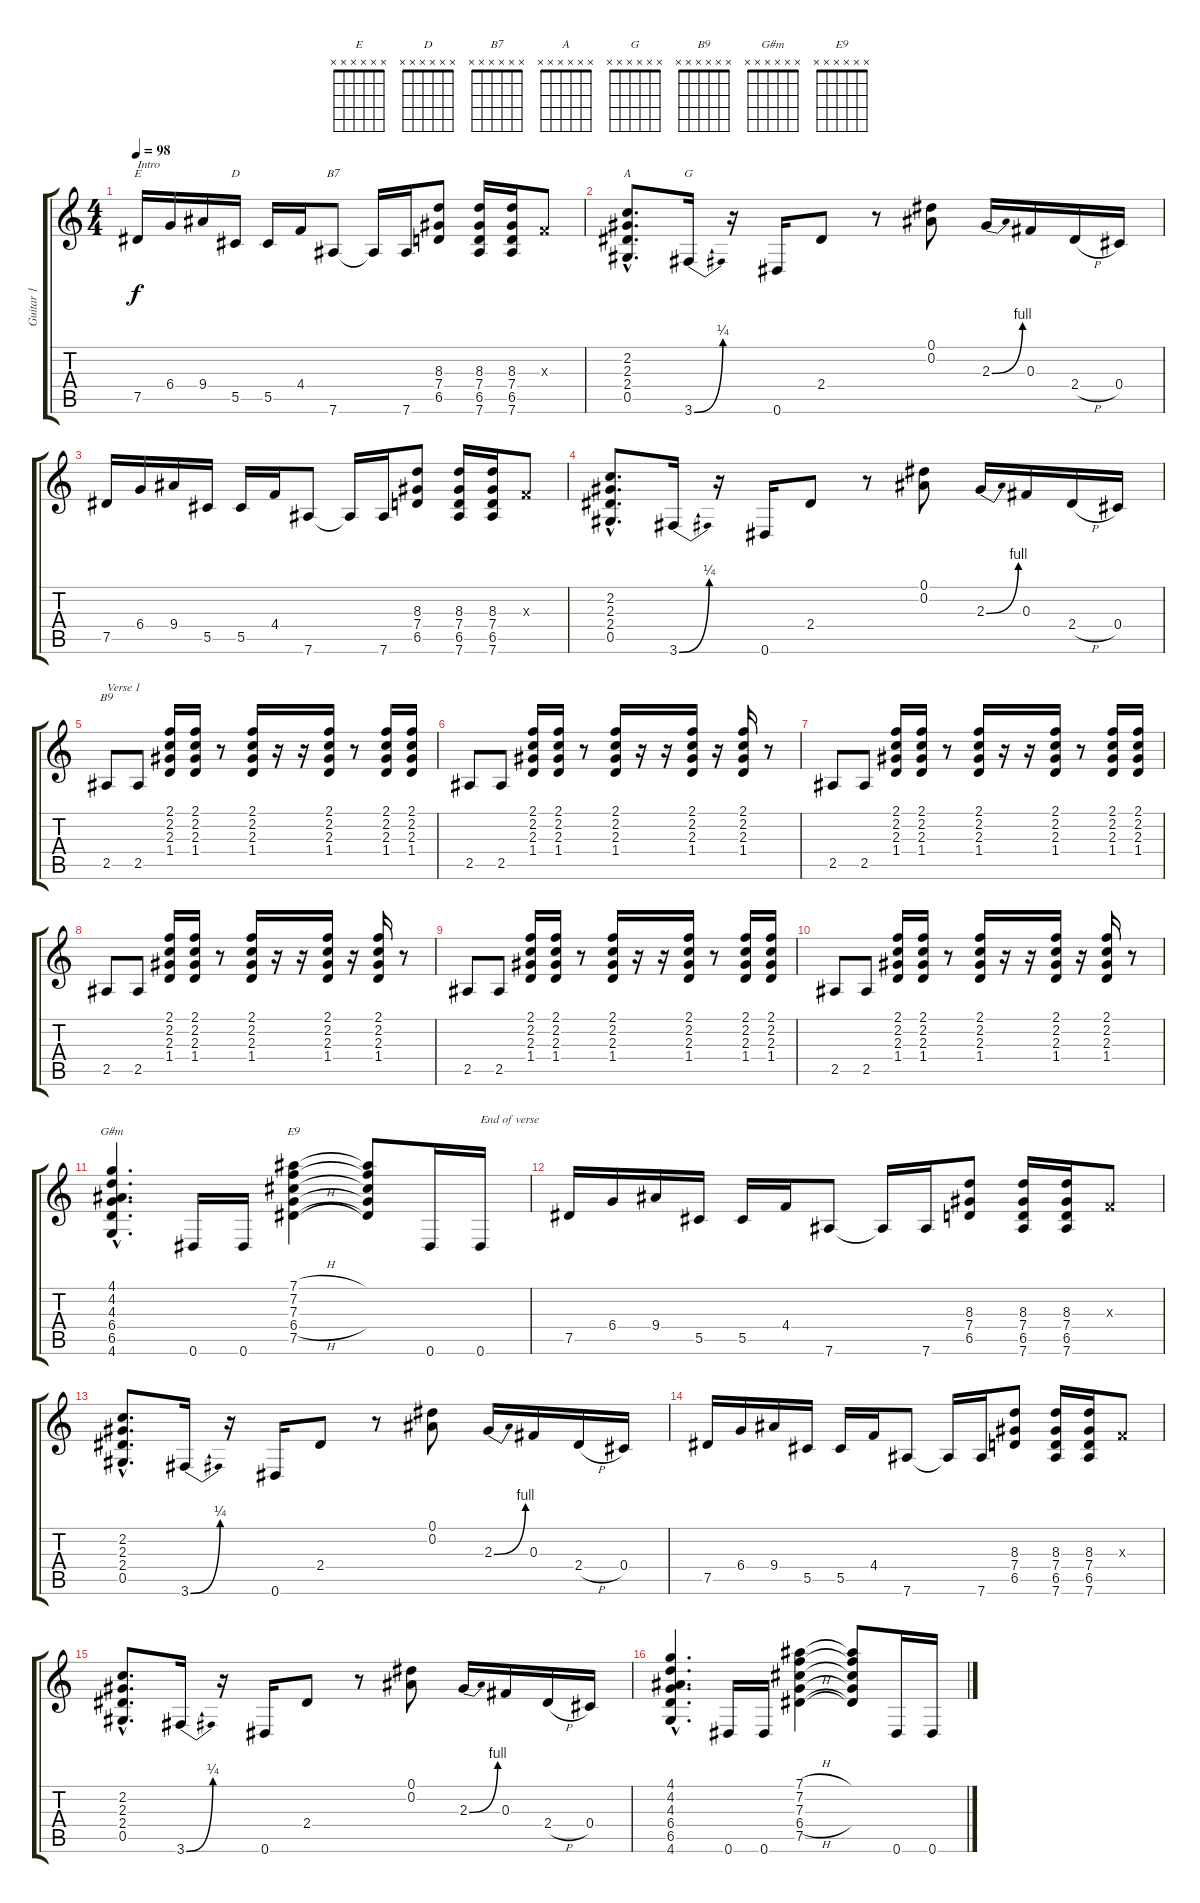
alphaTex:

\track ("Guitar 1" "Guitar 1") {instrument overdrivenguitar}
\staff {score tabs}
\tuning (Eb4 Bb3 Gb3 Db3 Ab2 Eb2) {hide}
\chord ("E" x x x x x x) {firstfret 0}
\chord ("D" x x x x x x) {firstfret 0}
\chord ("B7" x x x x x x) {firstfret 0}
\chord ("A" x x x x x x) {firstfret 0}
\chord ("G" x x x x x x) {firstfret 0}
\chord ("B9" x x x x x x) {firstfret 0}
\chord ("G#m" x x x x x x) {firstfret 0}
\chord ("E9" x x x x x x) {firstfret 0}
\ts (4 4)
\tempo 98
\clef g2
\ks c
7.5.16{ch "E" txt "Intro" dy f instrument overdrivenguitar} 6.4.16 9.4.16 5.5.16{ch "D"} 5.5.16 4.4.16 7.6.8{ch "B7"} 7.6{t}.16 7.6.16 (8.3 7.4 6.5).8 (8.3 7.4 6.5 7.6).16 (8.3 7.4 6.5 7.6).16 -1.3{x}.8 |
(2.2{hac} 2.3{hac} 2.4{hac} 0.5{hac}).8{d ch "A"} 3.6{be (bend 0 0 60 1)}.16{ch "G"} r.16 0.6.16 2.4.8 r.8 (0.1 0.2).8 2.3{be (bend 0 0 60 4)}.16 0.3.16 2.4{h}.16 0.4.16 |
7.5.16 6.4.16 9.4.16 5.5.16 5.5.16 4.4.16 7.6.8 7.6{t}.16 7.6.16 (8.3 7.4 6.5).8 (8.3 7.4 6.5 7.6).16 (8.3 7.4 6.5 7.6).16 -1.3{x}.8 |
(2.2{hac} 2.3{hac} 2.4{hac} 0.5{hac}).8{d} 3.6{be (bend 0 0 60 1)}.16 r.16 0.6.16 2.4.8 r.8 (0.1 0.2).8 2.3{be (bend 0 0 60 4)}.16 0.3.16 2.4{h}.16 0.4.16 |
2.5.8{ch "B9" txt "Verse 1"} 2.5.8 (2.1 2.2 2.3 1.4).16 (2.1 2.2 2.3 1.4).16 r.8 (2.1 2.2 2.3 1.4).16 r.16 r.16 (2.1 2.2 2.3 1.4).16 r.8 (2.1 2.2 2.3 1.4).16 (2.1 2.2 2.3 1.4).16 |
2.5.8 2.5.8 (2.1 2.2 2.3 1.4).16 (2.1 2.2 2.3 1.4).16 r.8 (2.1 2.2 2.3 1.4).16 r.16 r.16 (2.1 2.2 2.3 1.4).16 r.16 (2.1 2.2 2.3 1.4).16 r.8 |
2.5.8 2.5.8 (2.1 2.2 2.3 1.4).16 (2.1 2.2 2.3 1.4).16 r.8 (2.1 2.2 2.3 1.4).16 r.16 r.16 (2.1 2.2 2.3 1.4).16 r.8 (2.1 2.2 2.3 1.4).16 (2.1 2.2 2.3 1.4).16 |
2.5.8 2.5.8 (2.1 2.2 2.3 1.4).16 (2.1 2.2 2.3 1.4).16 r.8 (2.1 2.2 2.3 1.4).16 r.16 r.16 (2.1 2.2 2.3 1.4).16 r.16 (2.1 2.2 2.3 1.4).16 r.8 |
2.5.8 2.5.8 (2.1 2.2 2.3 1.4).16 (2.1 2.2 2.3 1.4).16 r.8 (2.1 2.2 2.3 1.4).16 r.16 r.16 (2.1 2.2 2.3 1.4).16 r.8 (2.1 2.2 2.3 1.4).16 (2.1 2.2 2.3 1.4).16 |
2.5.8 2.5.8 (2.1 2.2 2.3 1.4).16 (2.1 2.2 2.3 1.4).16 r.8 (2.1 2.2 2.3 1.4).16 r.16 r.16 (2.1 2.2 2.3 1.4).16 r.16 (2.1 2.2 2.3 1.4).16 r.8 |
(4.1{hac} 4.2{hac} 4.3{hac} 6.4{hac} 6.5{hac} 4.6{hac}).4{d ch "G#m"} 0.6.16 0.6.16 (7.1{h} 7.2{h} 7.3{h} 6.4{h} 7.5{h}).4{ch "E9"} (7.1{t} 7.2{t} 7.3{t} 6.4{t} 7.5{t}).8 0.6.16 0.6.16{txt "End of verse"} |
7.5.16 6.4.16 9.4.16 5.5.16 5.5.16 4.4.16 7.6.8 7.6{t}.16 7.6.16 (8.3 7.4 6.5).8 (8.3 7.4 6.5 7.6).16 (8.3 7.4 6.5 7.6).16 -1.3{x}.8 |
(2.2{hac} 2.3{hac} 2.4{hac} 0.5{hac}).8{d} 3.6{be (bend 0 0 60 1)}.16 r.16 0.6.16 2.4.8 r.8 (0.1 0.2).8 2.3{be (bend 0 0 60 4)}.16 0.3.16 2.4{h}.16 0.4.16 |
7.5.16 6.4.16 9.4.16 5.5.16 5.5.16 4.4.16 7.6.8 7.6{t}.16 7.6.16 (8.3 7.4 6.5).8 (8.3 7.4 6.5 7.6).16 (8.3 7.4 6.5 7.6).16 -1.3{x}.8 |
(2.2{hac} 2.3{hac} 2.4{hac} 0.5{hac}).8{d} 3.6{be (bend 0 0 60 1)}.16 r.16 0.6.16 2.4.8 r.8 (0.1 0.2).8 2.3{be (bend 0 0 60 4)}.16 0.3.16 2.4{h}.16 0.4.16 |
(4.1{hac} 4.2{hac} 4.3{hac} 6.4{hac} 6.5{hac} 4.6{hac}).4{d} 0.6.16 0.6.16 (7.1{h} 7.2{h} 7.3{h} 6.4{h} 7.5{h}).4 (7.1{t} 7.2{t} 7.3{t} 6.4{t} 7.5{t}).8 0.6.16 0.6.16
